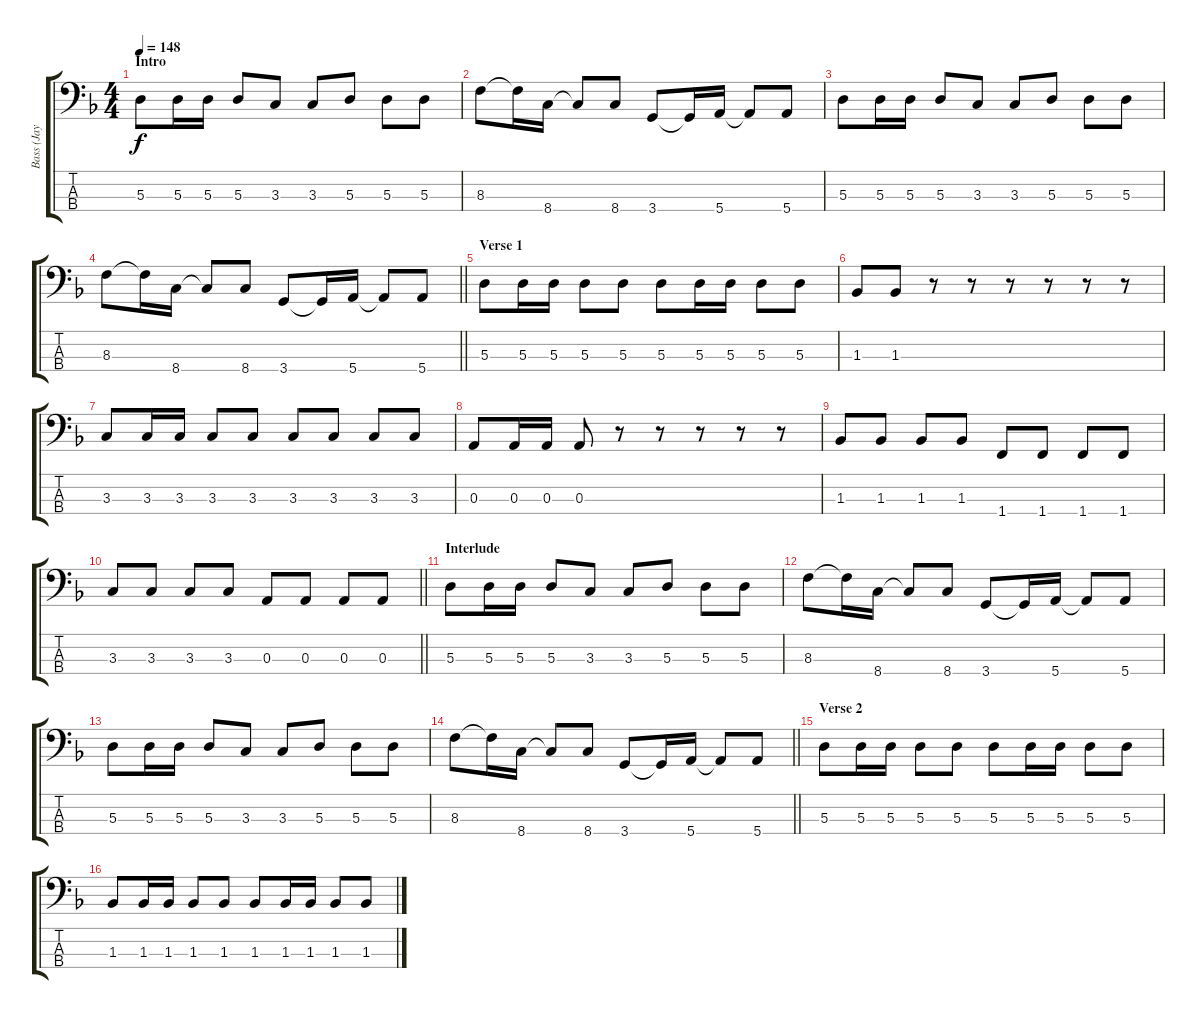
\track ("Bass (Jay Bentley)" "Bass (Jay ") {instrument electricbasspick}
\staff {score tabs}
\tuning (G2 D2 A1 E1) {hide}
\ts (4 4)
\section ("" "Intro")
\tempo 148
\clef f4
\ks f
5.3.8{dy f instrument electricbasspick} 5.3.16 5.3.16 5.3.8 3.3.8 3.3.8 5.3.8 5.3.8 5.3.8 |
8.3.8 8.3{t}.16 8.4.16 8.4{t}.8 8.4.8 3.4.8 3.4{t}.16 5.4.16 5.4{t}.8 5.4.8 |
5.3.8 5.3.16 5.3.16 5.3.8 3.3.8 3.3.8 5.3.8 5.3.8 5.3.8 |
\barLineRight lightlight
8.3.8 8.3{t}.16 8.4.16 8.4{t}.8 8.4.8 3.4.8 3.4{t}.16 5.4.16 5.4{t}.8 5.4.8 |
\section ("" "Verse 1")
5.3.8 5.3.16 5.3.16 5.3.8 5.3.8 5.3.8 5.3.16 5.3.16 5.3.8 5.3.8 |
1.3.8 1.3.8 r.8 r.8 r.8 r.8 r.8 r.8 |
3.3.8 3.3.16 3.3.16 3.3.8 3.3.8 3.3.8 3.3.8 3.3.8 3.3.8 |
0.3.8 0.3.16 0.3.16 0.3.8 r.8 r.8 r.8 r.8 r.8 |
1.3.8 1.3.8 1.3.8 1.3.8 1.4.8 1.4.8 1.4.8 1.4.8 |
\barLineRight lightlight
3.3.8 3.3.8 3.3.8 3.3.8 0.3.8 0.3.8 0.3.8 0.3.8 |
\section ("" "Interlude")
5.3.8 5.3.16 5.3.16 5.3.8 3.3.8 3.3.8 5.3.8 5.3.8 5.3.8 |
8.3.8 8.3{t}.16 8.4.16 8.4{t}.8 8.4.8 3.4.8 3.4{t}.16 5.4.16 5.4{t}.8 5.4.8 |
5.3.8 5.3.16 5.3.16 5.3.8 3.3.8 3.3.8 5.3.8 5.3.8 5.3.8 |
\barLineRight lightlight
8.3.8 8.3{t}.16 8.4.16 8.4{t}.8 8.4.8 3.4.8 3.4{t}.16 5.4.16 5.4{t}.8 5.4.8 |
\section ("" "Verse 2")
5.3.8 5.3.16 5.3.16 5.3.8 5.3.8 5.3.8 5.3.16 5.3.16 5.3.8 5.3.8 |
1.3.8 1.3.16 1.3.16 1.3.8 1.3.8 1.3.8 1.3.16 1.3.16 1.3.8 1.3.8
